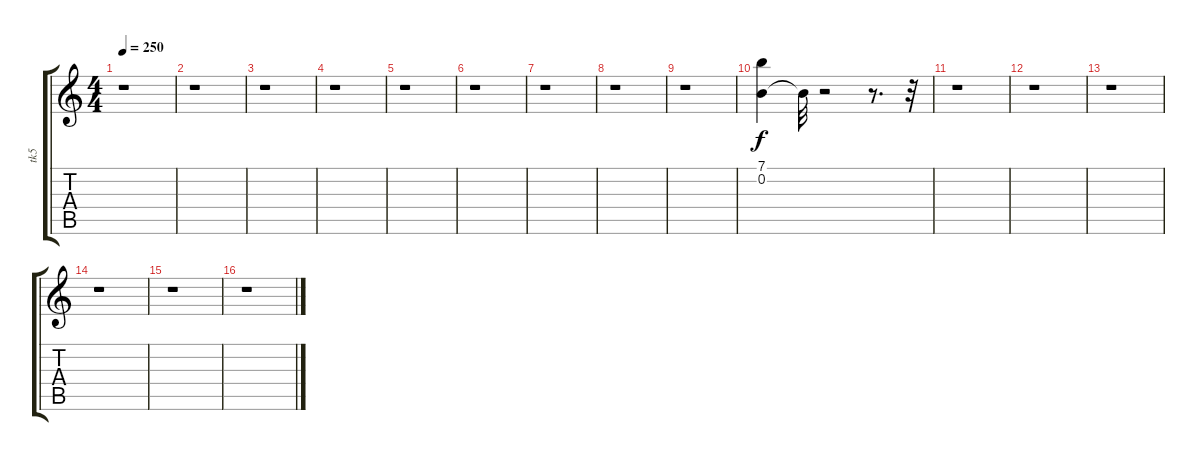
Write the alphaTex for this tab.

\track ("tk5" "tk5") {instrument acousticguitarnylon}
\staff {score tabs}
\tuning (E4 B3 G3 D3 A2 E2) {hide}
\ts (4 4)
\tempo 250
\clef g2
\ks c
r.1{dy f} |
r.1 |
r.1 |
r.1 |
r.1 |
r.1 |
r.1 |
r.1 |
r.1 |
(7.1 0.2).4 0.2{t}.32 r.2 r.8{d} r.32 |
r.1 |
r.1 |
r.1 |
r.1 |
r.1 |
r.1
